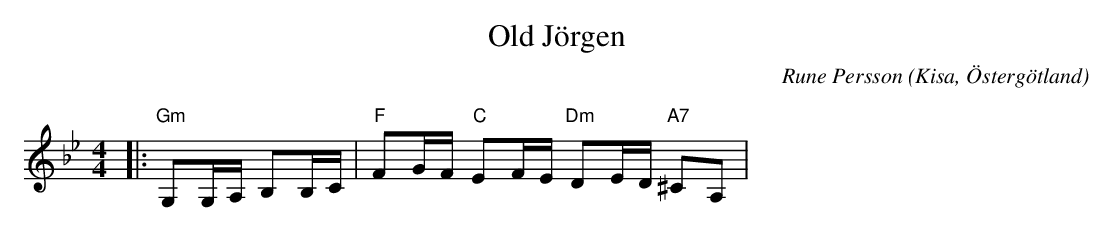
X:1
T:Old Jörgen
C:Rune Persson
O:Kisa, Östergötland
Q:70
M:4/4
L:1/8
K:Gm
|:"Gm"G,G,/A,/ B,B,/C/|"F"FG/F/ "C"EF/E/ "Dm"DE/D/ "A7"^CA,|
